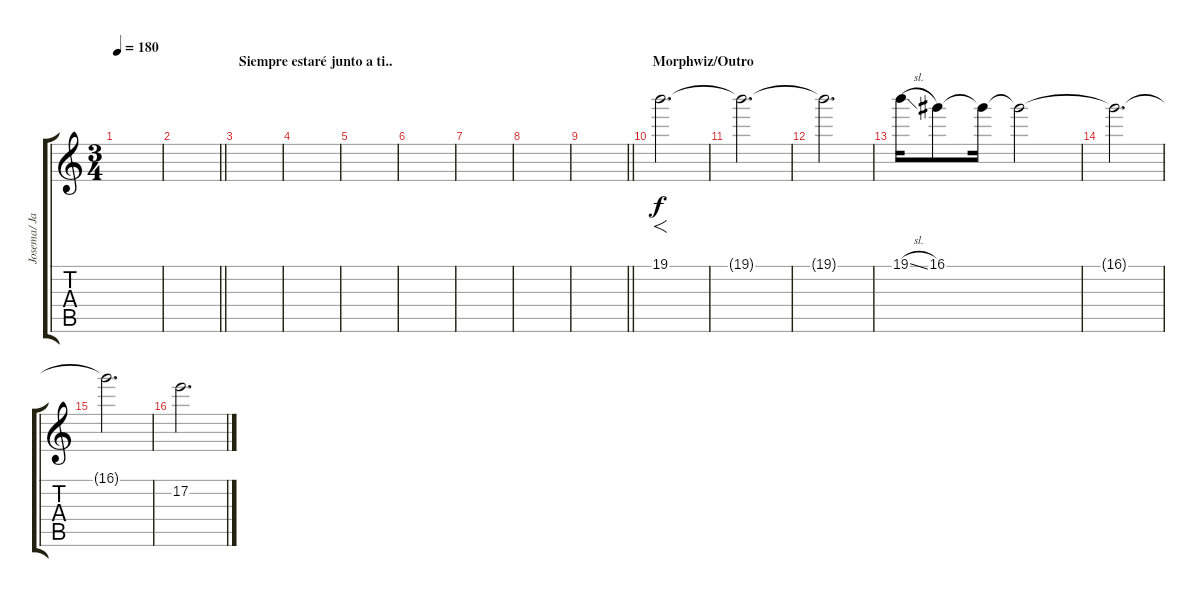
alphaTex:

\track ("Josema/ Javi (Morphwiz)" "Josema/ Ja") {instrument flute}
\staff {score tabs}
\tuning (E5 B4 G4 D4 A3 E3) {hide}
\ts (3 4)
\tempo 180
\clef g2
\ks c
|
\barLineRight lightlight
|
\section ("" "Siempre estaré junto a ti..")
|
|
|
|
|
|
\barLineRight lightlight
|
\section ("" "Morphwiz/Outro")
19.1.2{f d instrument lead1square} |
19.1{t}.2{d} |
19.1{t}.2{d} |
19.1{sl}.16 16.1.8 16.1{t}.16 16.1{t}.2 |
16.1{t}.2{d} |
16.1{t}.2{d} |
17.2.2{d}
